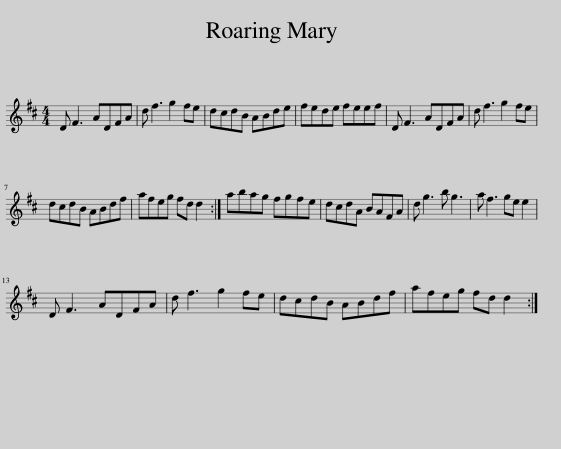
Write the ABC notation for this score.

X:1
L:1/8
M:4/4
I:linebreak $
K:D
V:1 treble
V:1
 D F3 ADFA | d f3 g2 fe | dcdB ABde | fede feef | D F3 ADFA | %5
 d f3 g2 fe |$ dcdB ABdf | afeg fd d2 :| abag fgfe | dcdA BAFA | %10
 d g3 b g3 | a f3 ge e2 |$ D F3 ADFA | d f3 g2 fe | dcdB ABdf | %15
 afeg fd d2 :| %16
